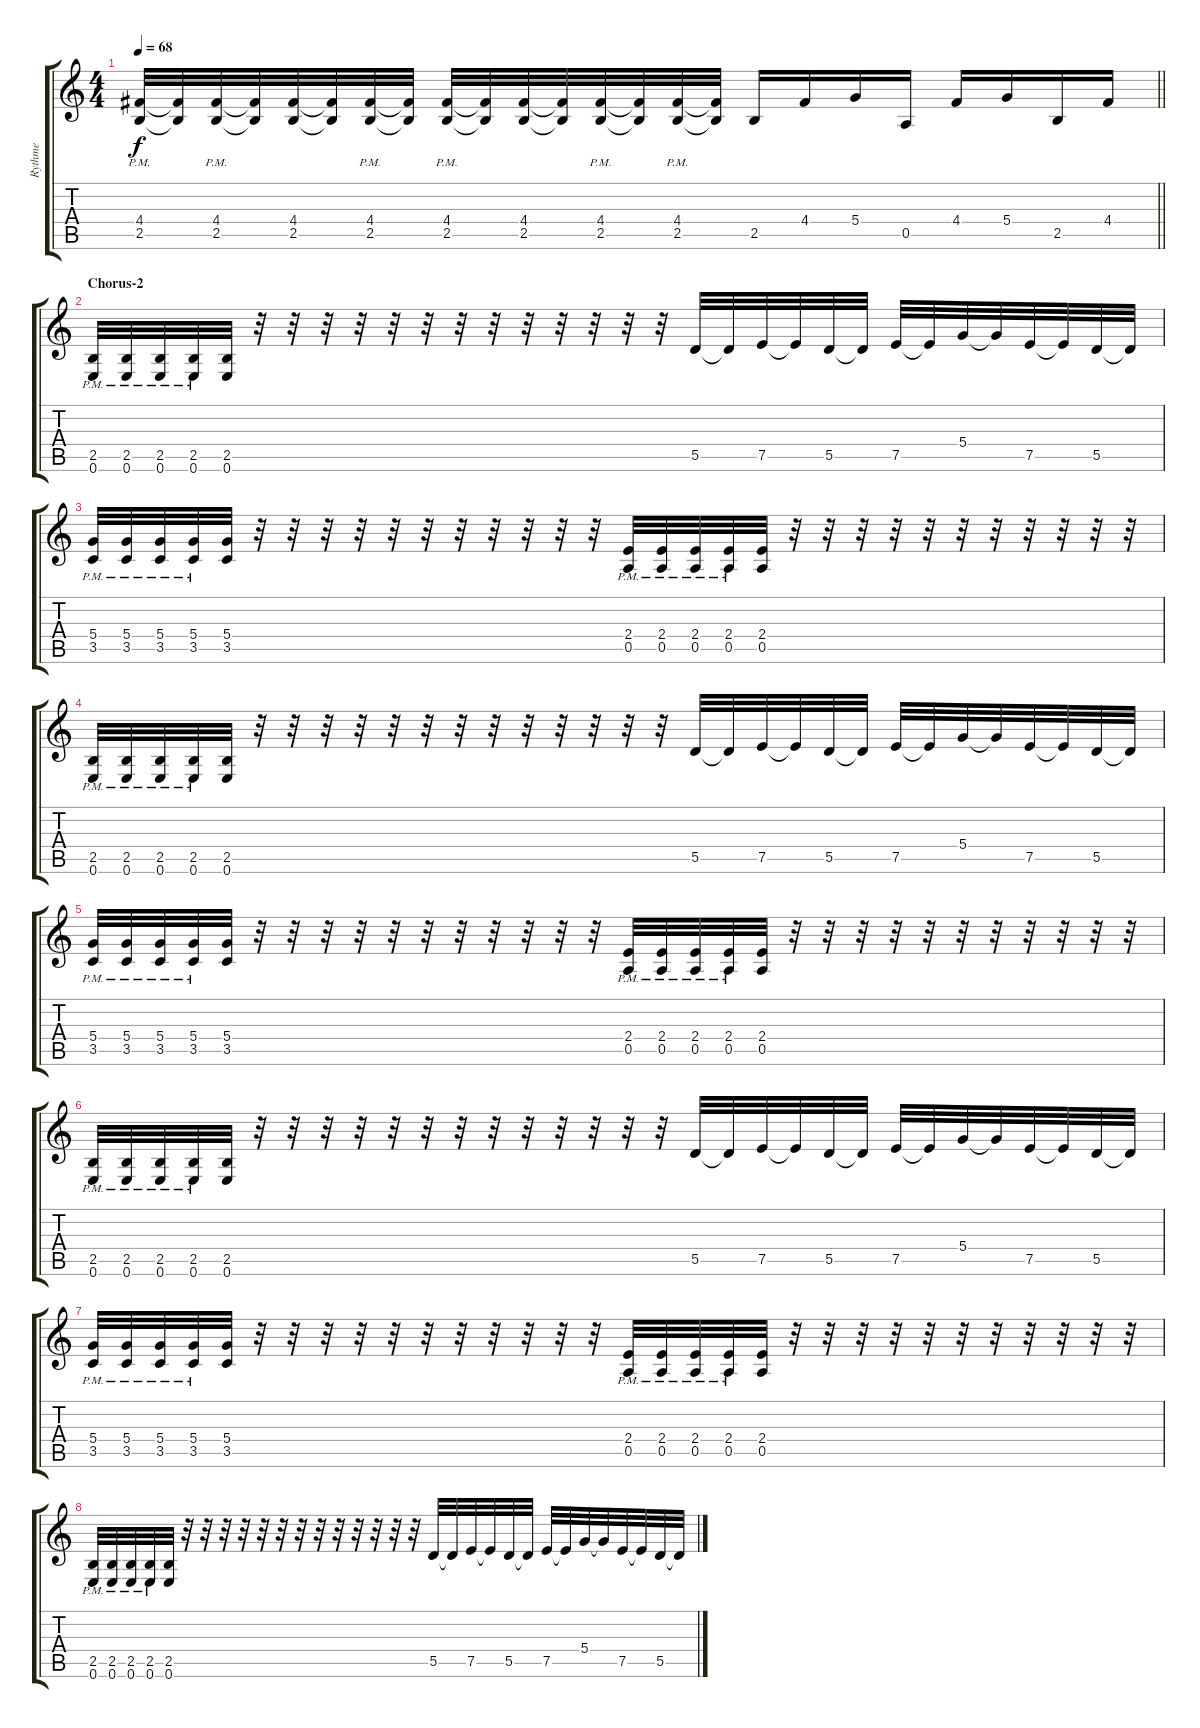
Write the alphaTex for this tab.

\track ("Rythme" "Rythme") {instrument distortionguitar}
\staff {score tabs}
\tuning (E4 B3 G3 D3 A2 E2) {hide}
\ts (4 4)
\tempo 68
\clef g2
\barLineRight lightlight
\ks c
(4.4{pm} 2.5{pm}).32{dy f} (4.4{t} 2.5{t}).32 (4.4{pm} 2.5{pm}).32 (4.4{t} 2.5{t}).32 (4.4 2.5).32 (4.4{t} 2.5{t}).32 (4.4{pm} 2.5{pm}).32 (4.4{t} 2.5{t}).32 (4.4{pm} 2.5{pm}).32 (4.4{t} 2.5{t}).32 (4.4 2.5).32 (4.4{t} 2.5{t}).32 (4.4{pm} 2.5{pm}).32 (4.4{t} 2.5{t}).32 (4.4{pm} 2.5{pm}).32 (4.4{t} 2.5{t}).32 2.5.16 4.4.16 5.4.16 0.5.16 4.4.16 5.4.16 2.5.16 4.4.16 |
\section ("" "Chorus-2")
(2.5{pm} 0.6{pm}).32 (2.5{pm} 0.6{pm}).32 (2.5{pm} 0.6{pm}).32 (2.5{pm} 0.6{pm}).32 (2.5 0.6).32 r.32 r.32 r.32 r.32 r.32 r.32 r.32 r.32 r.32 r.32 r.32 r.32 r.32 5.5.32 5.5{t}.32 7.5.32 7.5{t}.32 5.5.32 5.5{t}.32 7.5.32 7.5{t}.32 5.4.32 5.4{t}.32 7.5.32 7.5{t}.32 5.5.32 5.5{t}.32 |
(5.4{pm} 3.5{pm}).32 (5.4{pm} 3.5{pm}).32 (5.4{pm} 3.5{pm}).32 (5.4{pm} 3.5{pm}).32 (5.4 3.5).32 r.32 r.32 r.32 r.32 r.32 r.32 r.32 r.32 r.32 r.32 r.32 (2.4{pm} 0.5{pm}).32 (2.4{pm} 0.5{pm}).32 (2.4{pm} 0.5{pm}).32 (2.4{pm} 0.5{pm}).32 (2.4 0.5).32 r.32 r.32 r.32 r.32 r.32 r.32 r.32 r.32 r.32 r.32 r.32 |
(2.5{pm} 0.6{pm}).32 (2.5{pm} 0.6{pm}).32 (2.5{pm} 0.6{pm}).32 (2.5{pm} 0.6{pm}).32 (2.5 0.6).32 r.32 r.32 r.32 r.32 r.32 r.32 r.32 r.32 r.32 r.32 r.32 r.32 r.32 5.5.32 5.5{t}.32 7.5.32 7.5{t}.32 5.5.32 5.5{t}.32 7.5.32 7.5{t}.32 5.4.32 5.4{t}.32 7.5.32 7.5{t}.32 5.5.32 5.5{t}.32 |
(5.4{pm} 3.5{pm}).32 (5.4{pm} 3.5{pm}).32 (5.4{pm} 3.5{pm}).32 (5.4{pm} 3.5{pm}).32 (5.4 3.5).32 r.32 r.32 r.32 r.32 r.32 r.32 r.32 r.32 r.32 r.32 r.32 (2.4{pm} 0.5{pm}).32 (2.4{pm} 0.5{pm}).32 (2.4{pm} 0.5{pm}).32 (2.4{pm} 0.5{pm}).32 (2.4 0.5).32 r.32 r.32 r.32 r.32 r.32 r.32 r.32 r.32 r.32 r.32 r.32 |
(2.5{pm} 0.6{pm}).32 (2.5{pm} 0.6{pm}).32 (2.5{pm} 0.6{pm}).32 (2.5{pm} 0.6{pm}).32 (2.5 0.6).32 r.32 r.32 r.32 r.32 r.32 r.32 r.32 r.32 r.32 r.32 r.32 r.32 r.32 5.5.32 5.5{t}.32 7.5.32 7.5{t}.32 5.5.32 5.5{t}.32 7.5.32 7.5{t}.32 5.4.32 5.4{t}.32 7.5.32 7.5{t}.32 5.5.32 5.5{t}.32 |
(5.4{pm} 3.5{pm}).32 (5.4{pm} 3.5{pm}).32 (5.4{pm} 3.5{pm}).32 (5.4{pm} 3.5{pm}).32 (5.4 3.5).32 r.32 r.32 r.32 r.32 r.32 r.32 r.32 r.32 r.32 r.32 r.32 (2.4{pm} 0.5{pm}).32 (2.4{pm} 0.5{pm}).32 (2.4{pm} 0.5{pm}).32 (2.4{pm} 0.5{pm}).32 (2.4 0.5).32 r.32 r.32 r.32 r.32 r.32 r.32 r.32 r.32 r.32 r.32 r.32 |
(2.5{pm} 0.6{pm}).32 (2.5{pm} 0.6{pm}).32 (2.5{pm} 0.6{pm}).32 (2.5{pm} 0.6{pm}).32 (2.5 0.6).32 r.32 r.32 r.32 r.32 r.32 r.32 r.32 r.32 r.32 r.32 r.32 r.32 r.32 5.5.32 5.5{t}.32 7.5.32 7.5{t}.32 5.5.32 5.5{t}.32 7.5.32 7.5{t}.32 5.4.32 5.4{t}.32 7.5.32 7.5{t}.32 5.5.32 5.5{t}.32
